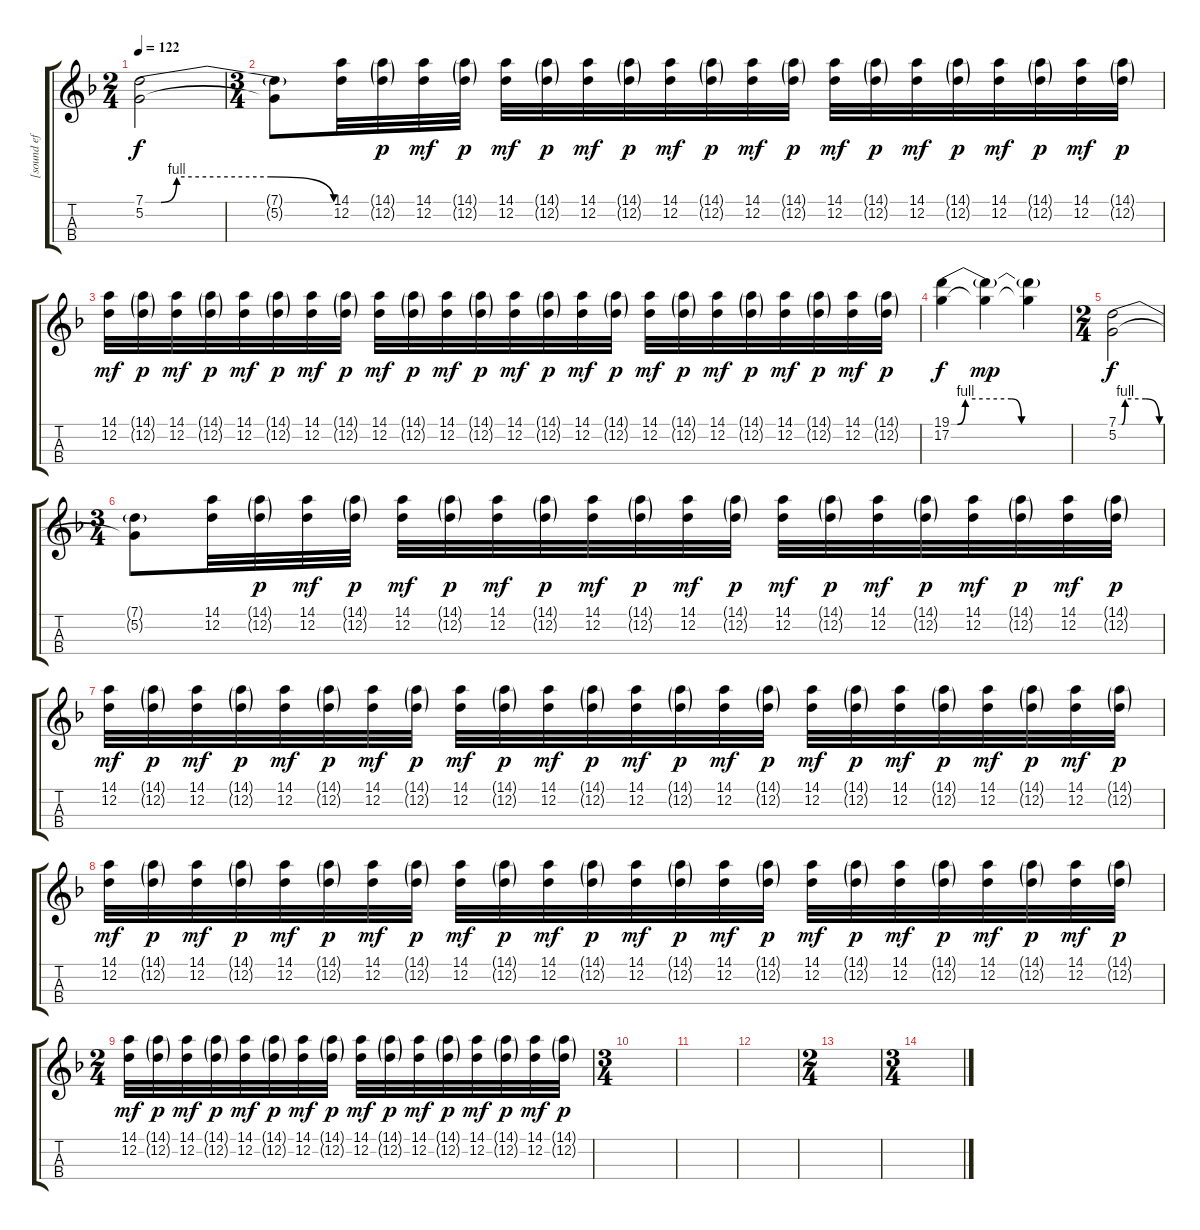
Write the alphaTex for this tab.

\track (" [sound effects]" " [sound ef") {instrument electricbassfinger}
\staff {score tabs}
\tuning (G3 D3 A2 D2) {hide}
\ts (2 4)
\tempo 122
\clef g2
\ks dminor
(7.1{be (custom 0 0 5 0 10 4 40 4 60 0)} 5.2).2{dy f} |
\ts (3 4)
(7.1{t} 5.2{t}).8 (14.1 12.2).32 (14.1{g} 12.2{g}).32{dy p} (14.1 12.2).32{dy mf} (14.1{g} 12.2{g}).32{dy p} (14.1 12.2).32{dy mf} (14.1{g} 12.2{g}).32{dy p} (14.1 12.2).32{dy mf} (14.1{g} 12.2{g}).32{dy p} (14.1 12.2).32{dy mf} (14.1{g} 12.2{g}).32{dy p} (14.1 12.2).32{dy mf} (14.1{g} 12.2{g}).32{dy p} (14.1 12.2).32{dy mf} (14.1{g} 12.2{g}).32{dy p} (14.1 12.2).32{dy mf} (14.1{g} 12.2{g}).32{dy p} (14.1 12.2).32{dy mf} (14.1{g} 12.2{g}).32{dy p} (14.1 12.2).32{dy mf} (14.1{g} 12.2{g}).32{dy p} |
(14.1 12.2).32{dy mf} (14.1{g} 12.2{g}).32{dy p} (14.1 12.2).32{dy mf} (14.1{g} 12.2{g}).32{dy p} (14.1 12.2).32{dy mf} (14.1{g} 12.2{g}).32{dy p} (14.1 12.2).32{dy mf} (14.1{g} 12.2{g}).32{dy p} (14.1 12.2).32{dy mf} (14.1{g} 12.2{g}).32{dy p} (14.1 12.2).32{dy mf} (14.1{g} 12.2{g}).32{dy p} (14.1 12.2).32{dy mf} (14.1{g} 12.2{g}).32{dy p} (14.1 12.2).32{dy mf} (14.1{g} 12.2{g}).32{dy p} (14.1 12.2).32{dy mf} (14.1{g} 12.2{g}).32{dy p} (14.1 12.2).32{dy mf} (14.1{g} 12.2{g}).32{dy p} (14.1 12.2).32{dy mf} (14.1{g} 12.2{g}).32{dy p} (14.1 12.2).32{dy mf} (14.1{g} 12.2{g}).32{dy p} |
(19.1{be (custom 0 0 3 0 7 4 30 4 35 0 60 0)} 17.2).4{dy f} (19.1{t} 17.2{t}).4{dy mp} (19.1{t} 17.2{t}).4 |
\ts (2 4)
(7.1{be (custom 0 0 5 0 10 4 40 4 60 0)} 5.2).2{dy f} |
\ts (3 4)
(7.1{t} 5.2{t}).8 (14.1 12.2).32 (14.1{g} 12.2{g}).32{dy p} (14.1 12.2).32{dy mf} (14.1{g} 12.2{g}).32{dy p} (14.1 12.2).32{dy mf} (14.1{g} 12.2{g}).32{dy p} (14.1 12.2).32{dy mf} (14.1{g} 12.2{g}).32{dy p} (14.1 12.2).32{dy mf} (14.1{g} 12.2{g}).32{dy p} (14.1 12.2).32{dy mf} (14.1{g} 12.2{g}).32{dy p} (14.1 12.2).32{dy mf} (14.1{g} 12.2{g}).32{dy p} (14.1 12.2).32{dy mf} (14.1{g} 12.2{g}).32{dy p} (14.1 12.2).32{dy mf} (14.1{g} 12.2{g}).32{dy p} (14.1 12.2).32{dy mf} (14.1{g} 12.2{g}).32{dy p} |
(14.1 12.2).32{dy mf volume 4} (14.1{g} 12.2{g}).32{dy p} (14.1 12.2).32{dy mf} (14.1{g} 12.2{g}).32{dy p} (14.1 12.2).32{dy mf} (14.1{g} 12.2{g}).32{dy p} (14.1 12.2).32{dy mf} (14.1{g} 12.2{g}).32{dy p} (14.1 12.2).32{dy mf} (14.1{g} 12.2{g}).32{dy p} (14.1 12.2).32{dy mf} (14.1{g} 12.2{g}).32{dy p} (14.1 12.2).32{dy mf} (14.1{g} 12.2{g}).32{dy p} (14.1 12.2).32{dy mf} (14.1{g} 12.2{g}).32{dy p} (14.1 12.2).32{dy mf} (14.1{g} 12.2{g}).32{dy p} (14.1 12.2).32{dy mf} (14.1{g} 12.2{g}).32{dy p} (14.1 12.2).32{dy mf} (14.1{g} 12.2{g}).32{dy p} (14.1 12.2).32{dy mf} (14.1{g} 12.2{g}).32{dy p} |
(14.1 12.2).32{dy mf} (14.1{g} 12.2{g}).32{dy p} (14.1 12.2).32{dy mf} (14.1{g} 12.2{g}).32{dy p} (14.1 12.2).32{dy mf} (14.1{g} 12.2{g}).32{dy p} (14.1 12.2).32{dy mf} (14.1{g} 12.2{g}).32{dy p} (14.1 12.2).32{dy mf} (14.1{g} 12.2{g}).32{dy p} (14.1 12.2).32{dy mf} (14.1{g} 12.2{g}).32{dy p} (14.1 12.2).32{dy mf} (14.1{g} 12.2{g}).32{dy p} (14.1 12.2).32{dy mf} (14.1{g} 12.2{g}).32{dy p} (14.1 12.2).32{dy mf} (14.1{g} 12.2{g}).32{dy p} (14.1 12.2).32{dy mf} (14.1{g} 12.2{g}).32{dy p} (14.1 12.2).32{dy mf} (14.1{g} 12.2{g}).32{dy p} (14.1 12.2).32{dy mf} (14.1{g} 12.2{g}).32{dy p} |
\ts (2 4)
(14.1 12.2).32{dy mf} (14.1{g} 12.2{g}).32{dy p} (14.1 12.2).32{dy mf} (14.1{g} 12.2{g}).32{dy p} (14.1 12.2).32{dy mf} (14.1{g} 12.2{g}).32{dy p} (14.1 12.2).32{dy mf} (14.1{g} 12.2{g}).32{dy p} (14.1 12.2).32{dy mf} (14.1{g} 12.2{g}).32{dy p} (14.1 12.2).32{dy mf} (14.1{g} 12.2{g}).32{dy p} (14.1 12.2).32{dy mf} (14.1{g} 12.2{g}).32{dy p} (14.1 12.2).32{dy mf} (14.1{g} 12.2{g}).32{dy p} |
\ts (3 4)
|
|
|
\ts (2 4)
|
\ts (3 4)
